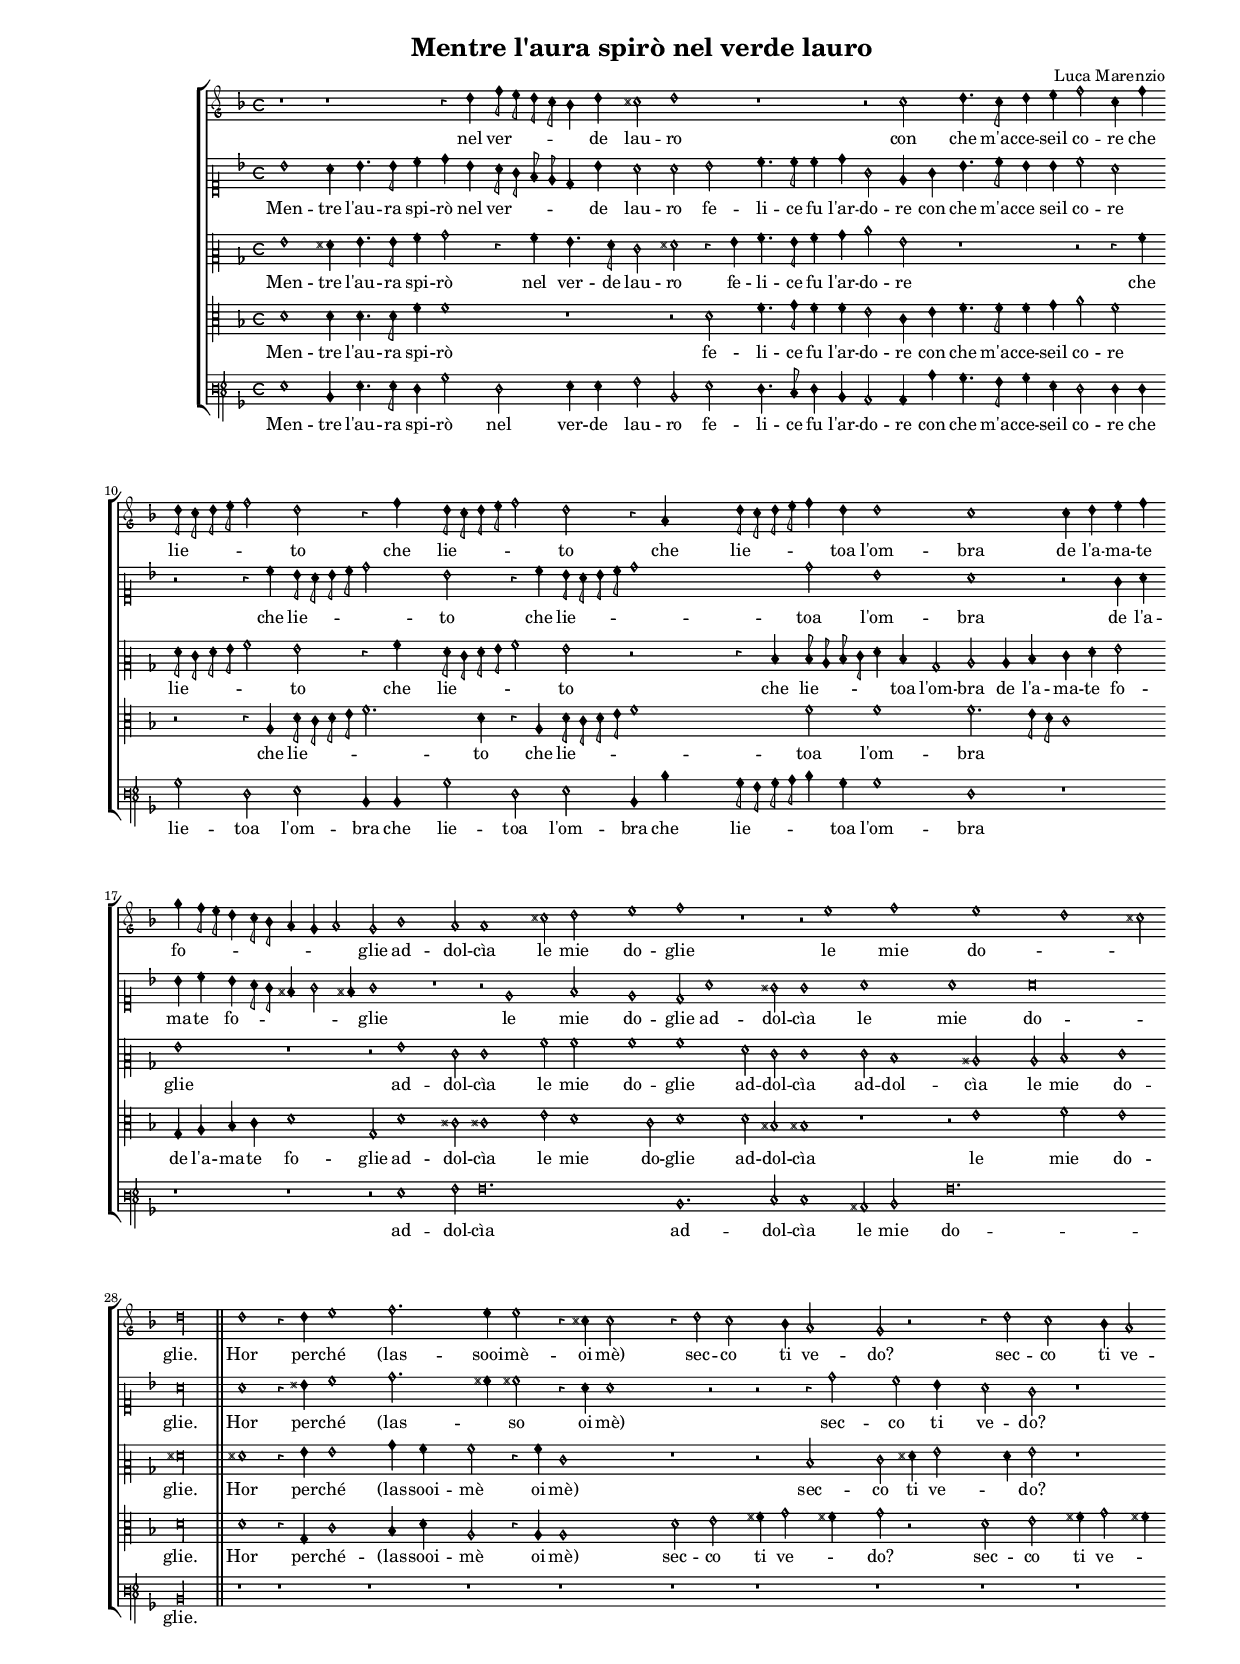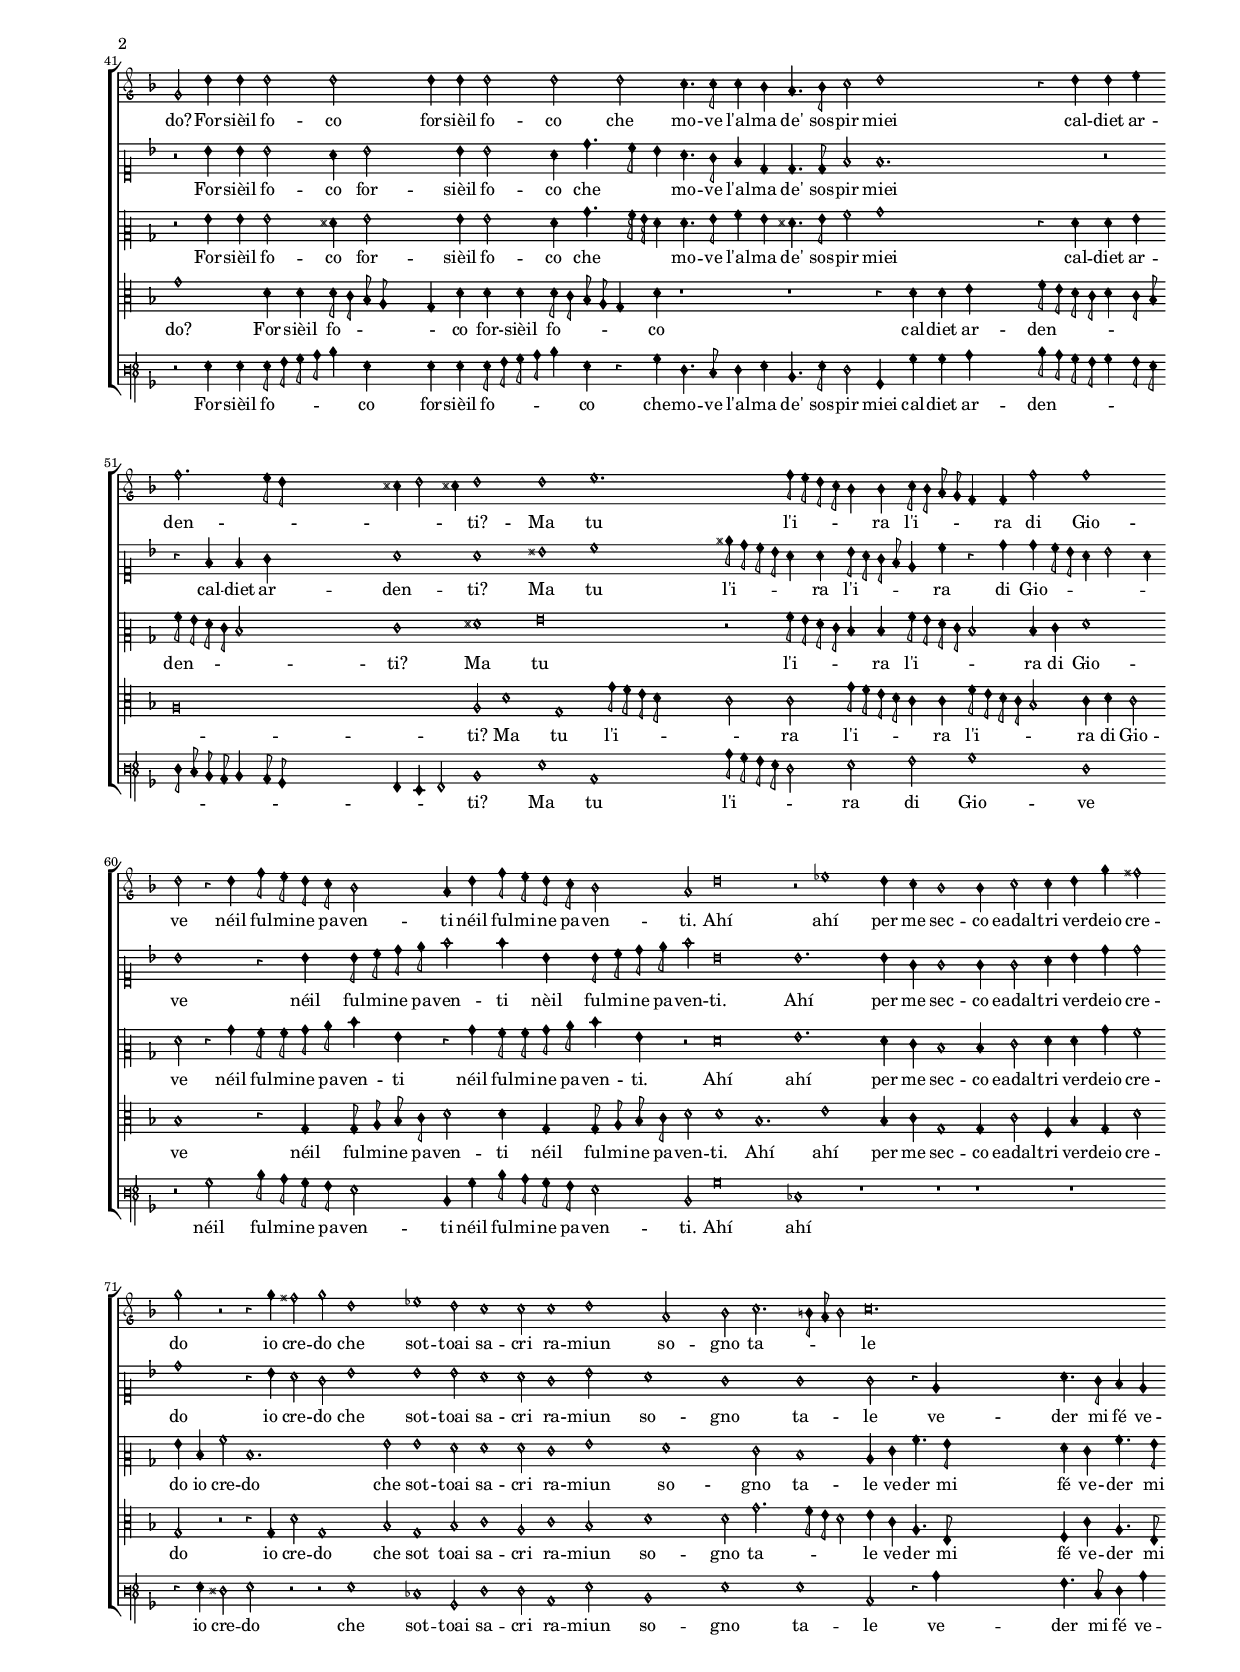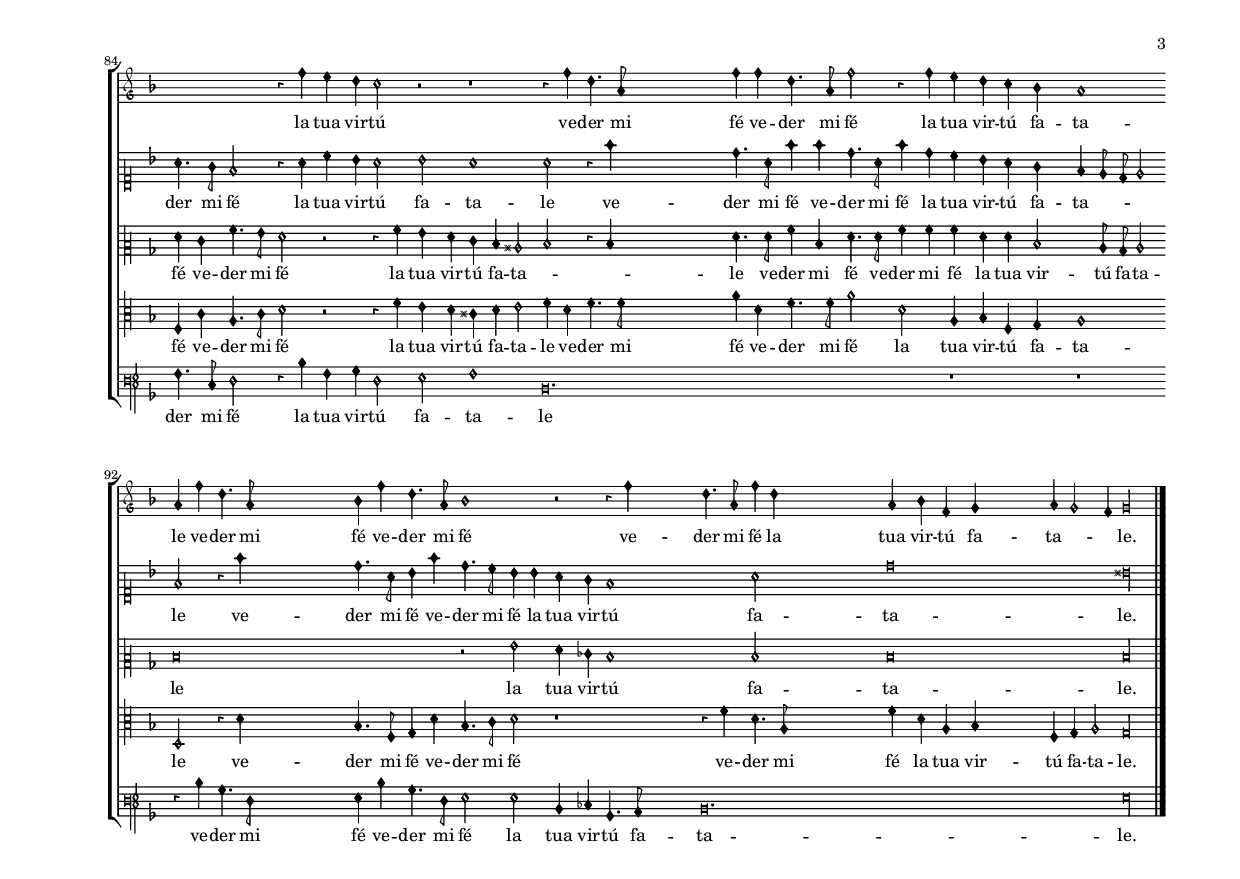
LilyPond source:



\version "2.12.0"







#(set-default-paper-size "a4")



\paper {

 top-system-spacing #'basic-distance = #10
  system-system-spacing #'basic-distance = #25
  last-bottom-spacing #'basic-distance = #10


  line-width    = 177.348\mm

  left-margin   = 19.9965\mm
 
 top-margin    = 12.656\mm

  bottom-margin = 12.656\mm
 
 %%indent = 0 \mm
 
  %%set to ##t if your score is less than one page:
 
  ragged-last-bottom = ##t 
  ragged-bottom = ##f 
 
  %% system-separator-markup = \slashSeparator 
  
}




\header {

    title = "Mentre l'aura spirò nel verde lauro"

    composer = "Luca Marenzio"
    
}






AvoiceAA = \relative c'{

\set Score.defaultBarType = "empty"
\override Staff.TimeSignature #'style = #'neomensural
\override Staff.Accidental #'glyph-name-alist = #alteration-mensural-glyph-name-alist
\override Stem #'flag-style = #'mensural
\override Stem #'thickness = #1.0
   \override Voice.NoteHead #'style = #'petrucci
\override Voice.Rest #'style = #'neomensural
\override Score.SpacingSpanner #'spacing-increment = #1.0 % tight spacing     
%% esto se usa para omitir el corchete   override Score.SystemStartBracket #'transparent = ##t
       \clef "petrucci-g"
  
 
    \key f \major 
    
 
    \time 4/4 
\autoBeamOff


    r1  | % 
 
    r1 | % 2
   r4 d' f8 e d c      | % 3
 
   bes4 d cis2      | % 4
 
   d1      | % 5
  
  r1      | % 

\set Score.currentBarNumber = #7
    r2 c      | % 7
 
   d4. c8 d4 e      | % 8
  
  f2 c4 f      | % 9
 
   d8 c d e f2      | % 10
 
\cadenzaOn
   d r4 f  s4 
  \cadenzaOff
       | % 11
 
   d8 c d e f2          | % 12
 
\set Score.currentBarNumber = #13
\cadenzaOn
   d r4 a  s2 
    \cadenzaOff
     | % 13
 
   d8 c d e f4 d      | % 14
 
   d1      | % 15
 
   c      | % 16
 
   c4 d e f      | % 17
 
   g f8 e d4 c8 bes          | % 18
 
\set Score.currentBarNumber = #19
   a4 g a2      | % 19

\cadenzaOn
    g bes1 
   \cadenzaOff
     | % 20
 
   s2 a      | % 21
  
  \cadenzaOn
  a1  s1  s1
   \cadenzaOff
    | % 22
 
 \cadenzaOn
   cis2 d  s2
  \cadenzaOff
     | % 23
 
   e1      | % 24
 
\cadenzaOn
   f  s2 
  \cadenzaOff
          | % 25
  
\set Score.currentBarNumber = #26
  r1  | % 
 
\cadenzaOn
   r2 e1  
   \cadenzaOff
     | % 27
 
\cadenzaOn
   s2 f1  
   \cadenzaOff
      | % 28
 
 \cadenzaOn
   s2   e1 s2 s1 
    \cadenzaOff
      | % 29

\cadenzaOn
     s2 d1 s2 
         \cadenzaOff
    | % 30

 s2 cis 
       | % 31
 
   d\longa     \bar "||"        | % 32
  \override Staff.BarLine #'transparent = ##f
  
\set Score.currentBarNumber = #33
  d1      | % 33
  \override Staff.BarLine #'transparent = ##t
 
\cadenzaOn
   r4 d e1  
   \cadenzaOff
     | % 34
  
\cadenzaOn
  s2 f2.  
    \cadenzaOff
     | % 35
  
  s4 e e2      | % 36
  
\cadenzaOn
  r4 cis  cis2  s2 
     \cadenzaOff
     | % 37
 
\cadenzaOn
   r4 d2 cis2 
     \cadenzaOff
      | % 38

\cadenzaOn
    s4 bes a2  s4  
   \cadenzaOff
          | % 39
 
\set Score.currentBarNumber = #40
\cadenzaOn
   g2 r   s4 
  \cadenzaOff
     | % 40
  
\cadenzaOn
  r4 d'2 cis2   
  \cadenzaOff
    | % 41
 
   s4 bes a2      | % 42
 
   g d'4 d      | % 43
 
 \cadenzaOn
  d2 d   s4 
   \cadenzaOff
     | % 44
 
   d4 d d2          | % 45
 
\set Score.currentBarNumber = #46
   d d      | % 46

    c4. c8 c4 bes      | % 47
 
   a4. bes8 c2      | % 48
 
\cadenzaOn
   d1  s2 
   \cadenzaOff
       | % 49
 
   r4 d d e        | % 50
  
\set Score.currentBarNumber = #51
 
 \cadenzaOn
 f2. e8 d  s1  
  \cadenzaOff
   | % 51
 
   cis4 d2 cis!4      | % 52
 
\cadenzaOn
   d1   s2 
   \cadenzaOff
    | % 53
  
  \cadenzaOn
  d1  s1  
 \cadenzaOff
     | % 54
 
\cadenzaOn
   e1. 
   \cadenzaOff
     | % 55
 
   s2 f8 e d c          | % 56
 
\set Score.currentBarNumber = #57
   bes4 bes c8 bes a g       | % 57
 
   f4 f f'2      | % 58
 
   f1      | % 59
  
  d2 r4 d      | % 60
 
   f8 e d c bes2          | % 61
 
\set Score.currentBarNumber = #62
   a4 d f8 e d c      | % 62
 
   bes2 a        | % 63
 
 \cadenzaOn
   d\breve 
   \cadenzaOff
    | % 64
 
\cadenzaOn
   s1   s2 
    \cadenzaOff
    | % 65
  
\cadenzaOn
  r2 ees1  
   \cadenzaOff
     | % 66
  
  s2 d4 c      | % 67
 
   bes1          | % 68
 
\set Score.currentBarNumber = #69
    bes4 c2 c4      | % 69
 
   d g fis2      | % 70
  
  g r      | % 71
 
   r4 g fis2      | % 72
 
\cadenzaOn
   g d1  
   \cadenzaOff
      | % 73
 
\cadenzaOn
   s2 ees1 
     \cadenzaOff
      | % 74
  
  s2 d          | % 75
 
\set Score.currentBarNumber = #76
   c1       | % 76

\cadenzaOn
    c2 c1  
     \cadenzaOff
     | % 77
  
\cadenzaOn
  s2 d1 
      \cadenzaOff
      | % 78
  
\cadenzaOn
  s2 a  s2 
     \cadenzaOff
      | % 79
  
\cadenzaOn
  bes c2.  
     \cadenzaOff
     | % 80
 
   s4 b8 a b2      | % 81

\cadenzaOn
    c\breve. 
   \cadenzaOff
            | % 82
 
\set Score.currentBarNumber = #83
   s1      | % 83
  
  s1      | % 84

    r4 f e d      | % 85
 
   c2 r      | % 86

    r1  | % 
 
 \cadenzaOn
   r4 f d4. a8  s1  s1
   \cadenzaOff
          | % 88
 
\set Score.currentBarNumber = #89
   f'4 f d4. a8      | % 89
 
   f'2 r4 f      | % 90
 
\cadenzaOn
   e d c bes  s4 
    \cadenzaOff
       | % 91
 
   a1      | % 92
 
 \cadenzaOn
   a4 f' d4. a8  s1  
    \cadenzaOff
     | % 93
 
   bes4 f' d4. a8          | % 94
 
\set Score.currentBarNumber = #95
   bes1      | % 95
 
\cadenzaOn
   r2 r4 f'  s2 
    \cadenzaOff
      | % 96
 
 \cadenzaOn
   d4. a8 f'4 d   s1  s1
   \cadenzaOff
      | % 97
  
  \cadenzaOn
  a4 bes f g s1
\cadenzaOff
      | % 98
 
   a4 g2 f4    | % 99

    g\longa  \bar "|." 
\override Staff.BarLine #'transparent = ##f

}% end of last bar in partorvoice

 






AvoiceBA = \relative c'{

  \override Staff.TimeSignature #'style = #'neomensural
\override Staff.Accidental #'glyph-name-alist = #alteration-mensural-glyph-name-alist
\override Stem #'flag-style = #'mensural
\override Stem #'thickness = #1.0
   \override Voice.NoteHead #'style = #'petrucci
\override Voice.Rest #'style = #'neomensural  
\override Score.SpacingSpanner #'spacing-increment = #1.0 % tight spacing     
  \clef "petrucci-c1"
    \key f \major 
    
 
   \time 4/4 

\autoBeamOff

    bes'1      | % 1
 
   a4 bes4. bes8 c4      | % 2
 
   d bes a8 g f e      | % 3
 
   d4 bes' a2      | % 4
 
   a bes      | % 5
 
   c4. c8 c4 d      | % 6
 
   g,2 e4 g      | % 7
 
   bes4. c8 bes4 bes      | % 8
  
  c2 a      | % 9
 
   r r4 c      | % 10
  
\cadenzaOn
  bes8 a bes c d2   s4  
   \cadenzaOff
     | % 11

    bes2 r4 c      | % 12
 
\cadenzaOn
   bes8 a bes c d1  
   \cadenzaOff
      | % 13
 
   s2 d      | % 14
 
   bes1      | % 15
 
   a      | % 16
 
   r2 g4 a      | % 17
 
   bes c bes a8 g      | % 18
 
   fis4 g2 fis!4      | % 19
 
\cadenzaOn
   g1   s2 
    \cadenzaOff
    | % 20

    r1  | % 

\cadenzaOn
    r2 e1 s2 s1  
     \cadenzaOff
    | % 22
  
  \cadenzaOn
  s2 f  s2  
    \cadenzaOff
    | % 23

    e1      | % 24
 
\cadenzaOn
   d2 a'1   
   \cadenzaOff
    | % 25
  
  s2 gis      | % 26
  
\cadenzaOn
   g1   s2 
    \cadenzaOff
    | % 27
 
\cadenzaOn
   a1  s2  
   \cadenzaOff
     | % 28
 
 \cadenzaOn
   a1    s1 s1
   \cadenzaOff
    | % 29
 
 \cadenzaOn
   a\breve  
  \cadenzaOff
    | % 30
 
   s1   | % 31

    a\longa   \bar "||"      | % 32
\override Staff.BarLine #'transparent = ##f

    a1      | % 33
    \override Staff.BarLine #'transparent = ##t
 
\cadenzaOn
   r4 bis c1  
    \cadenzaOff
    | % 34
  
\cadenzaOn
  s2 d2. 
      \cadenzaOff
     | % 35
 
   s4 cis cis!2      | % 36
 
\cadenzaOn
   r4 a a1  
     \cadenzaOff
     | % 37
  
\cadenzaOn
  s2 r   s4 
    \cadenzaOff
    | % 38
 
\cadenzaOn
   r2 r4 d2  
    \cadenzaOff
     | % 39
 
\cadenzaOn
   s4 c2 bes4  s4 
    \cadenzaOff
     | % 40
 
\cadenzaOn
   a2 g  s4 
    \cadenzaOff
      | % 41
 
   r1  | % 
 
   r2 bes4 bes      | % 43
 
\cadenzaOn
   bes2 a4 bes2  
    \cadenzaOff
    | % 44
  
  s4 bes bes2      | % 45
 
   a4 d4. c8 bes4      | % 46
 
   a4. g8 f4 d      | % 47

    d4. d8 f2      | % 48
 
\cadenzaOn
   f1. 
      \cadenzaOff
    | % 49
 
   s2 r      | % 50
 
 \cadenzaOn
   r4 f f g   s1  
   \cadenzaOff
    | % 51
 
   a1      | % 52
 
\cadenzaOn
   a   s2  
  \cadenzaOff
    | % 53
 
 \cadenzaOn
   bis1  s1  
   \cadenzaOff
    | % 54
 
\cadenzaOn
   c  s2 
   \cadenzaOff
     | % 55
 
   eis8 d c bis a4 a      | % 56

    bes8 a g f e4 c'      | % 57
 
   r d d c8 bes      | % 58
 
   a4 bes2 a4      | % 59

    bes1      | % 60
 
   r4 bes bes8 c d e      | % 61
 
   f2 f4 bes,      | % 62
 
   bes8 c d e f2      | % 63
 
 \cadenzaOn
   bes,\breve
    \cadenzaOff
    | % 64
 
\cadenzaOn
   s1   s2 
   \cadenzaOff
     | % 65
  
\cadenzaOn
  bes1.  
    \cadenzaOff
     | % 66
 
   s2 bes4 g      | % 67
 
   g1      | % 68
 
   g4 g2 a4      | % 69
 
   bes d d2      | % 70
  
  d1      | % 71
 
   r4 bes a2      | % 72
 
\cadenzaOn
   g bes1  
   \cadenzaOff
     | % 73
  
\cadenzaOn
  s2 bes1  
   \cadenzaOff
     | % 74
 
   s2 bes      | % 75
 
   a1      | % 76
 
\cadenzaOn
   a2 g1   
  \cadenzaOff
    | % 77
  
\cadenzaOn
  s2 bes  s2 
   \cadenzaOff
     | % 78
 
\cadenzaOn
   a1 s2   
   \cadenzaOff
    | % 79
  
\cadenzaOn
  g1  s4 
   \cadenzaOff
    | % 80
   
 g1      | % 81
 
 \cadenzaOn
   g2 r4 e  s1  s1  
   \cadenzaOff
      | % 82
 
   a4. g8 f4 e      | % 83
 
   a4. g8 f2      | % 84
 
   r4 a c bes      | % 85
 
   a2 bes      | % 86
 
   a1      | % 87
 
 \cadenzaOn
   a2 r4 f'  s1  s1
  \cadenzaOff
    | % 88
  
  d4. a8 f'4 f      | % 89
  
  d4. a8 f'4 d      | % 90
  
\cadenzaOn
  c bes a g  s4 
     \cadenzaOff
    | % 91
 
   f e8 d e2      | % 92
 
 \cadenzaOn
   f r4 f' s1 
    \cadenzaOff
   | % 93

    d4. a8 bes4 f'      | % 94
  
  d4. c8 bes4 bes      | % 95
 
\cadenzaOn
   a g f1   
    \cadenzaOff
     | % 96
 
 \cadenzaOn
   s2 a  s1  s1
 \cadenzaOff
     | % 97
  
  \cadenzaOn
  d\breve   
   \cadenzaOff
     | % 98

    s1   | % 99
 
   bis\longa \bar "|." 
\override Staff.BarLine #'transparent = ##f
}% end of last bar in partorvoice

 






AvoiceCA = \relative c'{

\override Staff.TimeSignature #'style = #'neomensural
\override Staff.Accidental #'glyph-name-alist = #alteration-mensural-glyph-name-alist
\override Stem #'flag-style = #'mensural
\override Stem #'thickness = #1.0
   \override Voice.NoteHead #'style = #'petrucci
\override Voice.Rest #'style = #'neomensural
\override Score.SpacingSpanner #'spacing-increment = #1.0 % tight spacing     
    \clef "petrucci-c2"
  
    \key f \major 
    

    \time 4/4 
 
\autoBeamOff

   g'1      | % 1
 
   fis4 g4. g8 a4      | % 2
 
   bes2 r4 a      | % 3

    g4. f8 e2      | % 4
 
   fis r4 g      | % 5
  
  a4. g8 a4 bes      | % 6
  
  c2 g      | % 7
  
  r1  | % 

    r2 r4 a      | % 9
 
   f8 e f g a2      | % 10
 
\cadenzaOn
   g r4 a   s4 
  \cadenzaOff
      | % 11
 
   f8 e f g a2      | % 12
 
\cadenzaOn
   g r   s2 
  \cadenzaOff
     | % 13
 
   r4 d d8 c d e      | % 14
  
  f4 d bes2      | % 15
 
   c c4 d      | % 16
 
   e f g2      | % 17
 
   g1      | % 18
 
   r1  | % 
 
\cadenzaOn
   r2 g1  
    \cadenzaOff
     | % 20
 
   s2 e      | % 21
  
 \cadenzaOn 
  e1  s1  s1  
  \cadenzaOff
    | % 22
 
 \cadenzaOn
   a2 a  s2 
    \cadenzaOff
     | % 23
 
   a1      | % 24
 
\cadenzaOn
   a   s2 
    \cadenzaOff
     | % 25
 
   f2 e      | % 26
 
\cadenzaOn
   e1  s2 
   \cadenzaOff
      | % 27
 
\cadenzaOn
   e2 d1   
    \cadenzaOff
    | % 28
  
 \cadenzaOn 
  s2 cis s1 s1   
 \cadenzaOff
    | % 29
  
  \cadenzaOn 
\once \set suggestAccidentals = ##t cis2 d2  s1 
 \cadenzaOff
    | % 30
 
   e1   | % 31
 
   fis\longa  \bar "||"       | % 32
 \override Staff.BarLine #'transparent = ##f
 
   fis1      | % 33
   \override Staff.BarLine #'transparent = ##t
 
\cadenzaOn
   r4 g g1  
    \cadenzaOff
      | % 34
  
\cadenzaOn
  s2 bes4 a  s4 
    \cadenzaOff
     | % 35
 
   a2 r4 a      | % 36
 
\cadenzaOn
   e1  s2 
    \cadenzaOff
     | % 37
 
\cadenzaOn
   r1 s4 
  \cadenzaOff
    | % 
 
\cadenzaOn
   r2 d   s4 
   \cadenzaOff
   | % 39
 
\cadenzaOn
   e2 fis4 g2  
    \cadenzaOff
     | % 40

\cadenzaOn
    s4  fis g2  s4 
     \cadenzaOff
      | % 41
 
   r1  | % 

    r2 g4 g      | % 43

\cadenzaOn
    g2 fis4 g2 
     \cadenzaOff
       | % 44
 
   s4 g g2      | % 45
 
   f4 bes4. a16 g f4      | % 46
 
   f4. g8 a4 g      | % 47
 
   fis4. g8 a2      | % 48
 
\cadenzaOn
   bes1  s2 
    \cadenzaOff
     | % 49
 
   r4 f f g      | % 50
 
 \cadenzaOn
   a8 g f e d2   s1  
 \cadenzaOff
      | % 51
 
   e1      | % 52
  
\cadenzaOn
  fis   s2  
    \cadenzaOff
   | % 53
 
 \cadenzaOn
   g\breve  
  \cadenzaOff
    | % 54
 
\cadenzaOn
   s1  s2 
   \cadenzaOff
    | % 55
  
  r2 a8 g fis e      | % 56
 
   d4 d a'8 g f e      | % 57
 
   d2 d4 e      | % 58

    f1      | % 59
 
   f2 r4 bes      | % 60
 
   a8 a bes c d4 g,      | % 61
 
   r bes a8 a bes c      | % 62
 
   d4 g, r2      | % 63
 
 \cadenzaOn
   f\breve  
   \cadenzaOff
     | % 64
 
\cadenzaOn
   s1  s2 
  \cadenzaOff
     | % 65
  
\cadenzaOn
  g1.  
   \cadenzaOff
     | % 66
 
   s2 f4 e      | % 67
 
   d1      | % 68
  
  d4 e2 f4      | % 69
 
   f bes a2      | % 70
 
   g4 d a'2      | % 71
 
 \cadenzaOn
   d,1. 
    \cadenzaOff
     | % 72

\cadenzaOn
    s2   s2 
  \cadenzaOff
     | % 73
 
\cadenzaOn
   g2 g1  
   \cadenzaOff
    | % 74
 
   s2 f      | % 75
 
   f1      | % 76
 
\cadenzaOn
   f2 e1   
   \cadenzaOff
    | % 77
 
\cadenzaOn
   s2 g1   
    \cadenzaOff
   | % 78
  
\cadenzaOn
  s2 f1     
    \cadenzaOff
    | % 79
 
\cadenzaOn
   s2 e  s4 
  \cadenzaOff
   | % 80
  
  d1      | % 81
  
  \cadenzaOn
  c4 e a4. g8  s1  s1
  \cadenzaOff
     | % 82
 
   f4 e a4. g8      | % 83
 
   f4 e a4. g8      | % 84
 
   f2 r      | % 85
 
   r4 a g f      | % 86
  
  e d cis2      | % 87
 
 \cadenzaOn
   d r4 d  s1  s1
 \cadenzaOff
     | % 88
 
   f4. f8 a4 d,      | % 89
 
   f4. f8 a4 a      | % 90
 
\cadenzaOn
   a f f d2  
    \cadenzaOff
      | % 91
 
   s4 c8 bes c2      | % 92
 
 \cadenzaOn
   d\breve   
  \cadenzaOff
       | % 93
  
  s1      | % 94
  
  r2 g      | % 95
  
\cadenzaOn
  f4 ees d1  
     \cadenzaOff
     | % 96
 
 \cadenzaOn
   s2 d s1  s1
 \cadenzaOff
     | % 97
 
  \cadenzaOn
   d\breve   
   \cadenzaOff
    | % 98
 
   s1    | % 99
 
   d\longa  \bar "|." 
\override Staff.BarLine #'transparent = ##f
}% end of last bar in partorvoice

 






AvoiceDA = \relative c{

     \override Staff.TimeSignature #'style = #'neomensural
\override Staff.Accidental #'glyph-name-alist = #alteration-mensural-glyph-name-alist
\override Stem #'flag-style = #'mensural
\override Stem #'thickness = #1.0
   \override Voice.NoteHead #'style = #'petrucci
\override Voice.Rest #'style = #'neomensural
\override Score.SpacingSpanner #'spacing-increment = #1.0 % tight spacing     
    \clef "petrucci-c3"


    \key f \major 
    

    \time 4/4 
\autoBeamOff

    d'1      | % 1
 
   d4 d4. d8 f4      | % 2
 
   f1      | % 3
  
  r1  | % 
 
   r2 d      | % 5
  
  f4. g8 f4 f      | % 6
  
  e2 c4 e      | % 7
 
   f4. f8 f4 g      | % 8
  
  a2 f      | % 9
  
  r r4 a,      | % 10
 
\cadenzaOn
   d8 c d e f2.  
\cadenzaOff
        | % 11

    s4 d r a      | % 12
 
\cadenzaOn
   d8 c d e f1  
 \cadenzaOff
       | % 13
 
   s2 f      | % 14
 
   f1      | % 15
  
  f2. e8 d      | % 16
 
   c1      | % 17
 
   g4 a bes c      | % 18
 
   d1      | % 19
 
\cadenzaOn
   g,2 d'1  
   \cadenzaOff
     | % 20
 
   s2 cis      | % 21
 
 \cadenzaOn
   cis1 s1 s1
   \cadenzaOff
    | % 22
 
 \cadenzaOn
   e2 d1  
  \cadenzaOff
     | % 23
 
   s2 cis      | % 24
 
\cadenzaOn
   d1  s2 
    \cadenzaOff
     | % 25
 
   d2 bis      | % 26
 
\cadenzaOn
 bis1   s2 
  \cadenzaOff
      | % 27
  
\cadenzaOn
  r1 s2 
  \cadenzaOff
    | % 
 
 \cadenzaOn
   r2 e1 s2 s1  
  \cadenzaOff
    | % 29
 
 \cadenzaOn 
   s2 f  s1
  \cadenzaOff
      | % 30
 
   e1    | % 31
 
   d\longa   \bar "||"      | % 32
 \override Staff.BarLine #'transparent = ##f
 
   d1      | % 33
   \override Staff.BarLine #'transparent = ##t
 
\cadenzaOn
   r4 g, c1  
  \cadenzaOff
     | % 34
 
\cadenzaOn
   s2 bes4 d   s4 
    \cadenzaOff
     | % 35
  
  a2 r4 a      | % 36
 
\cadenzaOn
   a1  s2 
    \cadenzaOff
      | % 37
 
\cadenzaOn
   d2 e  s4 
     \cadenzaOff
     | % 38
 
\cadenzaOn
   fis4 g2 fis!4  s4 
     \cadenzaOff
     | % 39
 
\cadenzaOn
   g2 r  s4  
  \cadenzaOff
    | % 40
 
\cadenzaOn
   d2 e  s4 
     \cadenzaOff
   | % 41
 
   fis!4 g2 fis!4      | % 42
 
   g1      | % 43

\cadenzaOn
    d4 d d8 c bes a s4 
        \cadenzaOff
     | % 44
 
   g4 d' d d      | % 45
 
   d8 c bes a g4 d'      | % 46
 
   r1  | % 
  
   r1 | % 48
\cadenzaOn
  r4 d d e  s2 
   \cadenzaOff
     | % 49
  
  f8 e d c d4 c8 bes      | % 50
 
 \cadenzaOn
   a\breve    
 \cadenzaOff
     | % 51
 
   s1      | % 52
 
 \cadenzaOn
  a2 d1  
   \cadenzaOff
     | % 53
 
 \cadenzaOn
   s2 g,1 s2 
    \cadenzaOff
    | % 54
 
\cadenzaOn
   s2 g'8 f e d  s2 
    \cadenzaOff
    | % 55
 
   c2 c      | % 56
 
   g'8 f e d c4 c      | % 57
 
   f8 e d c bes2      | % 58
 
   c4 d c2      | % 59
 
   bes1      | % 60
 
   r4 g g8 a bes c      | % 61
 
   d2 d4 g,      | % 62
 
   g8 a bes c d2      | % 63
 
 \cadenzaOn
   d1   s1  
    \cadenzaOff
    | % 64
 
\cadenzaOn
   bes1. 
  \cadenzaOff
   | % 65
 
\cadenzaOn
s2  e1  
   \cadenzaOff
     | % 66
  
  s2 bes4 c      | % 67
 
   g1      | % 68
 
   g4 c2 f,4      | % 69
 
   bes g d'2      | % 70
  
  g, r      | % 71
 
   r4 g d'2      | % 72
  
\cadenzaOn
  g,1   s2 
  \cadenzaOff
    | % 73
 
 \cadenzaOn
  bes2 g1   
 \cadenzaOff
      | % 74
 
   s2 bes      | % 75
 
   c1      | % 76
 
\cadenzaOn
   a2 c1  
   \cadenzaOff
     | % 77
 
\cadenzaOn
   s2 bes  s2 
    \cadenzaOff
    | % 78
 
\cadenzaOn
   d1  s2 
     \cadenzaOff
     | % 79
  
\cadenzaOn
  d2 g2. 
       \cadenzaOff
     | % 80
 
   s4 f8 e d2      | % 81
 
 \cadenzaOn
   e4 c a4. e8 s1  s1
     \cadenzaOff
     | % 82
 
   f4 c' a4. e8      | % 83
 
   f4 c' a4. c8      | % 84
 
   d2 r      | % 85
 
   r4 f e d      | % 86
 
   cis d e2      | % 87
 
 \cadenzaOn
   f4 d f4. f8 s1  s1
  \cadenzaOff
    | % 88
  
  a4 d, f4. f8      | % 89

    a2 d,      | % 90
 
\cadenzaOn
   a4 bes f g s4  
  \cadenzaOff
      | % 91
 
   a1      | % 92
 
 \cadenzaOn
   d,2 r4 d'  s1
  \cadenzaOff
      | % 93

    bes4. f8 g4 d'      | % 94
 
   bes4. c8 d2      | % 95
 
\cadenzaOn
   r1 s2 
   \cadenzaOff
    | % 
 
   \cadenzaOn
   r4 f d4. a8 s1 s1
   \cadenzaOff
   | % 97
 
  \cadenzaOn
   f'4 d a bes   s1
 \cadenzaOff
     | % 98
  
  f4 g a2    | % 99
 
   g\longa  \bar "|." 
\override Staff.BarLine #'transparent = ##f
}% end of last bar in partorvoice

 





AvoiceEA = \relative c{

   \override Staff.TimeSignature #'style = #'neomensural
\override Staff.Accidental #'glyph-name-alist = #alteration-mensural-glyph-name-alist
\override Stem #'flag-style = #'mensural
\override Stem #'thickness = #1.0
   \override Voice.NoteHead #'style = #'petrucci
\override Voice.Rest #'style = #'neomensural
\override Score.SpacingSpanner #'spacing-increment = #1.0 % tight spacing 
      \clef "petrucci-f3"   
    \key f \major 
    
 
   \time 4/4 

\autoBeamOff

    g'1      | % 1
  
  d4 g4. g8 f4      | % 2
 
   bes2 f      | % 3
  
  g4 g a2      | % 4
  
  d, g      | % 5
 
   f4. e8 f4 d      | % 6
 
   c2 c4 c'      | % 7
 
   bes4. a8 bes4 g      | % 8
 
   f2 f4 f      | % 9
  
  bes2 f      | % 10
 
\cadenzaOn
   g d4 d   s4 
\cadenzaOff
       | % 11
 
   bes'2 f      | % 12
 
\cadenzaOn
   g d4 d' s2 
  \cadenzaOff
       | % 13
 
   bes8 a bes c d4 bes      | % 14
 
   bes1      | % 15

    f      | % 16

    r1  | % 
 
    r1 | % 18 
    r1 | % 19
\cadenzaOn
   r2 g1   
  \cadenzaOff
     | % 20
 
   s2 a      | % 21

\cadenzaOn
    a\breve. 
   \cadenzaOff
     | % 22

\cadenzaOn
    s1  s2 
 \cadenzaOff
       | % 23
 
   s1      | % 24
 
\cadenzaOn
   d,1. 
   \cadenzaOff
      | % 25
 
   s2 e      | % 26
 
\cadenzaOn
   e1   s2 
   \cadenzaOff
    | % 27
 
\cadenzaOn
   cis2 d   s2 
    \cadenzaOff
     | % 28
 
 \cadenzaOn
   a'\breve.   
    \cadenzaOff
    | % 29
 
  \cadenzaOn
   s1  s1 
    \cadenzaOff
     | % 30
 
   s1 
      | % 31
 
   d,\longa   \bar "||"      | % 32
 \override Staff.BarLine #'transparent = ##f
 
   r1  | % 
   \override Staff.BarLine #'transparent = ##t
 
\cadenzaOn
   r1 s2 
  \cadenzaOff
    | % 34 
\cadenzaOn
   r1 s4 
 \cadenzaOff
    | % 35 
   r1 | % 36 
\cadenzaOn
   r1 s2 
 \cadenzaOff
   | % 37 
\cadenzaOn
   r1 s4 
 \cadenzaOff
   | % 38 
\cadenzaOn
   r1 s4 
 \cadenzaOff
   | % 39
\cadenzaOn
   r1 s4 
 \cadenzaOff
   | % 40 
\cadenzaOn
   r1 s4 
 \cadenzaOff
   | % 41 
   r1 | % 42
   r2 g4 g      | % 43
  
\cadenzaOn
  g8 a bes c d4 g,  s4 
   \cadenzaOff
     | % 44
 
   g g g8 a bes c      | % 45
 
   d4 g, r bes      | % 46
  
  f4. e8 f4 g      | % 47
 
   d4. g8 f2      | % 48
 
\cadenzaOn
   bes,4 bes' bes c s2 
    \cadenzaOff
     | % 49
  
  d8 c bes a bes4 a8 g      | % 50
 
 \cadenzaOn
   f e d c d4 c8 bes   s1
 \cadenzaOff
      | % 51
 
   a4 g a2      | % 52
 
\cadenzaOn
   d1   s2  
  \cadenzaOff
    | % 53

\cadenzaOn
    g1  s1  
   \cadenzaOff
    | % 54
  
\cadenzaOn
  c, s2 
     \cadenzaOff
    | % 55
 
   c'8 bes a g f2      | % 56

    g a      | % 57
  
  bes1      | % 58
  
  f      | % 59
 
   r2 bes      | % 60
 
   d8 c bes a g2      | % 61
 
   d4 bes' d8 c bes a      | % 62

    g2 d      | % 63
 
 \cadenzaOn
   bes'\breve  
   \cadenzaOff
    | % 64
 
\cadenzaOn
   s1   s2 
   \cadenzaOff
    | % 65
  
\cadenzaOn
  ees,1 s2 
    \cadenzaOff
      | % 66
  
  r1  | % 
 
  r1 | % 68 
  r1 | % 69 
  r1 | % 70
   r4 g fis2      | % 71
 
   g r      | % 72
 
\cadenzaOn
   r g1 
    \cadenzaOff
      | % 73
  
\cadenzaOn
  s2 ees1  
   \cadenzaOff
       | % 74

    s2 bes      | % 75
 
   f'1      | % 76
 
\cadenzaOn
   f2 c1  
    \cadenzaOff
    | % 77
 
\cadenzaOn
   s2 g' s2 
     \cadenzaOff
     | % 78
 
\cadenzaOn
   d1  s2  
   \cadenzaOff
    | % 79
 
\cadenzaOn
   g1   s4 
    \cadenzaOff
    | % 80
 
   g1      | % 81
 
 \cadenzaOn
   c,2 r4 c'  s1  s1
  \cadenzaOff
     | % 82
 
   a4. e8 f4 c'      | % 83
 
   a4. e8 f2      | % 84
 
   r4 d' a bes      | % 85
 
   f2 g      | % 86
  
  a1      | % 87
  
 \cadenzaOn 
  d,\breve.  
   \cadenzaOff
   | % 88
 
   s1      | % 89
   
 s1      | % 90
 
\cadenzaOn
   r1 s4 
   \cadenzaOff
     | % 
   r1 | % 92
    
    \cadenzaOn
    r4 d' bes4. f8  s1
     \cadenzaOff
    | % 93
 
   g4 d' bes4. f8      | % 94
 
   g2 g      | % 95
 
\cadenzaOn
   d4 ees bes4. c8   s2 
   \cadenzaOff
    | % 96

\cadenzaOn
    d\breve.  
 \cadenzaOff
      | % 97
 
 \cadenzaOn
   s1  s1
 \cadenzaOff
     | % 98
 
   s1    | % 99
 
   g\longa  \bar "|." 
\override Staff.BarLine #'transparent = ##f
}% end of last bar in partorvoice

 



     ApartAverseA = \lyricmode {
 \set stanza =  \skip4 nel ver -- \skip4 \skip4 \skip4 \skip4 de  lau -- ro   con che m'ac -- ce -- seil  co -- re  
 che lie -- \skip4 \skip4 \skip4 \skip4 to   che lie -- \skip4 \skip4 \skip4 \skip4 to  
 che lie -- \skip4 \skip4 \skip4 \skip4 toa  l'om -- bra  de l'a -- ma -- te  fo -- \skip4  \skip4  \skip4  \skip4  \skip4  \skip4  \skip4  \skip4  glie  ad -- dol -- cìa  le mie do -- glie  
 le mie do -- \skip4  \skip4  glie.  Hor per -- ché  (las -- sooi -- mè  -- oi -- mè)  sec -- co  ti ve -- do?  
 sec -- co  ti ve -- do? -- For -- sièil  fo -- co  
 for -- sièil  fo -- co  che mo -- ve  l'al -- ma  de' sos -- pir  miei cal -- diet  ar -- den -- \skip4 \skip4 \skip4 \skip4 \skip4 ti?
 -- Ma  tu l'i -- \skip4 \skip4 \skip4 \skip4 ra   l'i -- \skip4 \skip4 \skip4 \skip4 ra  di Gio -- ve  néil ful -- mi -- ne  pa -- ven -- ti  
 néil ful -- mi -- ne  pa -- ven -- ti.  Ahí  ahí  per me sec -- co  eadal -- tri  ver -- deio  cre -- do 
 io cre -- do  che sot -- toai  sa -- cri  ra -- miun  so -- gno  ta -- \skip4  \skip4  \skip4 le  la tua vir -- tú  
 ve -- der  mi fé  ve -- der  mi fé la tua vir -- tú  fa -- ta -- le  
 ve -- der  mi fé  ve -- der  mi fé  ve -- der  mi fé la tua vir -- tú  fa -- ta -- \skip4 \skip4 le.  
}



      ApartBverseA = \lyricmode {
 \set stanza =  \skip4 Men -- tre  l'au -- ra  spi -- rò  nel ver -- \skip4 \skip4 \skip4 \skip4 de  lau -- ro  
 fe -- li -- ce  fu l'ar -- do -- re  con che m'ac -- ce  seil co -- re   che lie -- \skip4 \skip4 \skip4 \skip4 to  
 che lie -- \skip4 \skip4 \skip4 \skip4 toa l'om -- bra  de l'a -- ma -- te  fo -- \skip4 \skip4 \skip4 \skip4 \skip4 glie  le mie do -- glie  ad -- dol -- cìa  le mie do -- glie. 
 Hor per -- ché  (las -- \skip4 so  oi -- mè)  sec -- co  ti ve -- do?  For -- sièil  fo -- co  
 for -- sièil  fo -- co  che \skip4 \skip4 mo -- ve  l'al -- ma  de' sos -- pir  miei cal -- diet  ar -- den -- ti? 
 Ma tu l'i -- \skip4 \skip4 \skip4 \skip4 ra   l'i -- \skip4 \skip4 \skip4 \skip4 ra  di Gio -- \skip4 \skip4 \skip4 \skip4 \skip4 ve  néil ful -- mi -- ne  pa -- ven -- ti  
 nèil ful -- mi -- ne  pa -- ven -- ti. 
 Ahí  per me sec -- co  eadal -- tri  ver -- deio  cre -- do  io cre -- do  che sot -- toai  sa -- cri  ra -- miun  so -- gno  ta -- le  ve -- der  mi fé 
 ve -- der  mi fé la tua vir -- tú  fa -- ta -- le  
 ve -- der  mi fé  ve -- der  mi fé la tua vir -- tú  fa -- ta -- \skip4 \skip4 \skip4 le  
 ve -- der  mi fé  ve -- der  mi fé la tua vir -- tú  fa -- ta -- le.  
}




      ApartCverseA = \lyricmode {
 \set stanza =  \skip4 Men -- tre  l'au -- ra  spi -- rò  nel ver -- de  lau -- ro  
 fe -- li -- ce  fu l'ar -- do -- re  che lie -- \skip4 \skip4 \skip4 \skip4 to   che lie -- \skip4 \skip4 \skip4 \skip4 to  
 che lie -- \skip4 \skip4 \skip4 \skip4 toa  l'om -- bra  de l'a -- ma -- te  fo -- glie  ad -- dol -- cìa  le mie do -- glie  
 ad -- dol -- cìa   ad -- dol -- cìa  le mie do -- glie.  Hor per -- ché  (las -- sooi -- mè  
 oi -- mè)  sec -- co  ti ve -- \skip4 do?  For -- sièil  fo -- co  
 for -- sièil  fo -- co  che \skip4 \skip4 \skip4 mo -- ve  l'al -- ma  de' sos -- pir  miei cal -- diet  ar -- den -- \skip4 \skip4 \skip4 \skip4 ti? 
 Ma tu l'i -- \skip4 \skip4 \skip4 \skip4 ra   l'i -- \skip4 \skip4 \skip4 \skip4 ra  di Gio -- ve  néil ful -- mi -- ne  pa -- ven -- ti  
 néil ful -- mi -- ne  pa -- ven -- ti.  Ahí  ahí  per me sec -- co  eadal -- tri  ver -- deio  cre -- do 
 io cre -- do  che sot -- toai  sa -- cri  ra -- miun  so -- gno  ta -- le  ve -- der  mi fé 
 ve -- der  mi fé  
 ve -- der  mi fé la tua vir -- tú  fa -- ta -- \skip4 \skip4 le  
 ve -- der  mi fé  ve -- der  mi fé 
 la tua vir -- tú  fa -- ta -- le  
 la tua vir -- tú  fa -- ta -- le.  
}




      ApartDverseA = \lyricmode {
 \set stanza = \skip4 Men -- tre  l'au -- ra  spi -- rò  fe -- li -- ce  fu l'ar -- do -- re  con che m'ac -- ce -- seil  co -- re  
 che lie -- \skip4 \skip4 \skip4 \skip4 to   che lie -- \skip4 \skip4 \skip4 \skip4 toa  l'om -- bra  \skip4 \skip4 \skip4  de l'a -- ma -- te  fo -- glie  ad -- dol -- cìa  le mie do -- glie  
 ad -- dol -- cìa  le mie do -- glie.  Hor per -- ché -- (las -- sooi -- mè   oi -- mè) 
 sec -- co  ti ve -- \skip4  do?   sec -- co  ti ve -- \skip4 do?  For -- sièil  fo -- \skip4 \skip4 \skip4 \skip4 co  
 for -- sièil  fo -- \skip4 \skip4 \skip4 \skip4 co  cal -- diet  ar -- den -- \skip4 \skip4 \skip4 \skip4 \skip4 \skip4 \skip4 ti?  Ma tu l'i -- \skip4 \skip4 \skip4 \skip4 ra   l'i -- \skip4 \skip4 \skip4 \skip4 ra   l'i -- \skip4 \skip4 \skip4 \skip4 ra  
 di Gio -- ve  néil ful -- mi -- ne  pa -- ven -- ti   néil ful -- mi -- ne  pa -- ven -- ti. 
 Ahí  ahí  per me sec -- co  eadal -- tri  ver -- deio  cre -- do  io cre -- do  che sot toai sa -- cri  ra -- miun  so -- gno  ta -- \skip4 \skip4 \skip4 le  ve -- der  mi fé  ve -- der  mi fé  ve -- der  mi fé la tua vir -- tú  fa -- ta -- le  
 ve -- der  mi fé  ve -- der  mi fé la tua vir -- tú  fa -- ta -- le  
 ve -- der  mi fé  ve -- der  mi fé  
 ve -- der  mi fé la tua vir -- tú  fa -- ta -- le.  
}




      ApartEverseA = \lyricmode {
 \set stanza =  \skip4 Men -- tre  l'au -- ra  spi -- rò  nel ver -- de  lau -- ro  
 fe -- li -- ce  fu l'ar -- do -- re  con che m'ac -- ce -- seil  co -- re   che lie -- toa  l'om -- bra  
 che lie -- toa  l'om -- bra  
 che lie -- \skip4 \skip4 \skip4 \skip4 toa  l'om -- bra  ad -- dol -- cìa  ad -- dol -- cìa  le mie do -- glie. 
 For -- sièil  fo -- \skip4 \skip4 \skip4 \skip4 co  
 for -- sièil  fo -- \skip4 \skip4 \skip4 \skip4 co  che -- mo -- ve  l'al -- ma  de' sos -- pir  miei cal -- diet  ar -- den -- \skip4 \skip4 \skip4 \skip4 \skip4 \skip4 \skip4 \skip4 \skip4 \skip4 \skip4 \skip4 \skip4 \skip4 \skip4 \skip4 ti? 
 Ma tu l'i -- \skip4 \skip4 \skip4 \skip4 ra  di Gio -- ve  néil ful -- mi -- ne  pa -- ven -- ti  
 néil ful -- mi -- ne  pa -- ven -- ti. 
  Ahí  ahí 
 io cre -- do  che sot -- toai  sa -- cri  ra -- miun  so -- gno  ta -- le  ve -- der  mi fé 
 ve -- der  mi fé 
 la tua vir -- tú  fa -- ta -- le   ve -- der  mi fé 
 ve -- der  mi fé 
 la tua vir -- tú  fa -- ta -- le.  
}


\score {
 
    <<
 
        \context StaffGroup = B<< 

            \context Staff = ApartA << 

                \context Voice = AvoiceAA \AvoiceAA

            >>


             \context Lyrics = ApartAverseA\lyricsto AvoiceAA  \ApartAverseA

 
           \context Staff = ApartB <<
 
                \context Voice = AvoiceBA \AvoiceBA
 
           >>


             \context Lyrics = ApartBverseA\lyricsto AvoiceBA  \ApartBverseA

 
           \context Staff = ApartC <<

                \context Voice = AvoiceCA \AvoiceCA
 
           >>

 
            \context Lyrics = ApartCverseA\lyricsto AvoiceCA  \ApartCverseA


            \context Staff = ApartD << 

                \context Voice = AvoiceDA \AvoiceDA

            >>


             \context Lyrics = ApartDverseA\lyricsto AvoiceDA  \ApartDverseA

 
           \context Staff = ApartE << 

                \context Voice = AvoiceEA \AvoiceEA
 
           >>

 
            \context Lyrics = ApartEverseA\lyricsto AvoiceEA  \ApartEverseA


        >> %end of StaffGroupB



 

     \set Score.skipBars = ##t

     \set Score.markFormatter = #format-mark-box-letters %%boxed rehearsal-marks
 
      \override Score.TimeSignature #'style = #'() %%makes timesigs always numerical
 
       \set Score.pedalSustainStyle = #'mixed 

      \override Score.TrillSpanner #'(bound-details right padding) = #-2
 
     \override Score.TextSpanner #'(bound-details right padding) = #-1
 
     %% Lilypond's normal textspanners are too weak:
  
      \override Score.TextSpanner #'dash-period = #1
 
     \override Score.TextSpanner #'dash-fraction = #0.5
 
     %% lilypond chordname font, like mscore jazzfont, is both far too big and extremely ugly (olagunde@start.no):

      \override Score.ChordName #'font-family = #'roman
 
      \override Score.ChordName #'font-size =#0 

      %% In my experience the normal thing in printed scores is maj7 and not the triangle. (olagunde):
 
     \set Score.majorSevenSymbol = \markup {maj7}

  >>

 
  \layout {\context {\Score \override BarLine #'transparent = ##t}}

}
 

#(set-global-staff-size 14)
